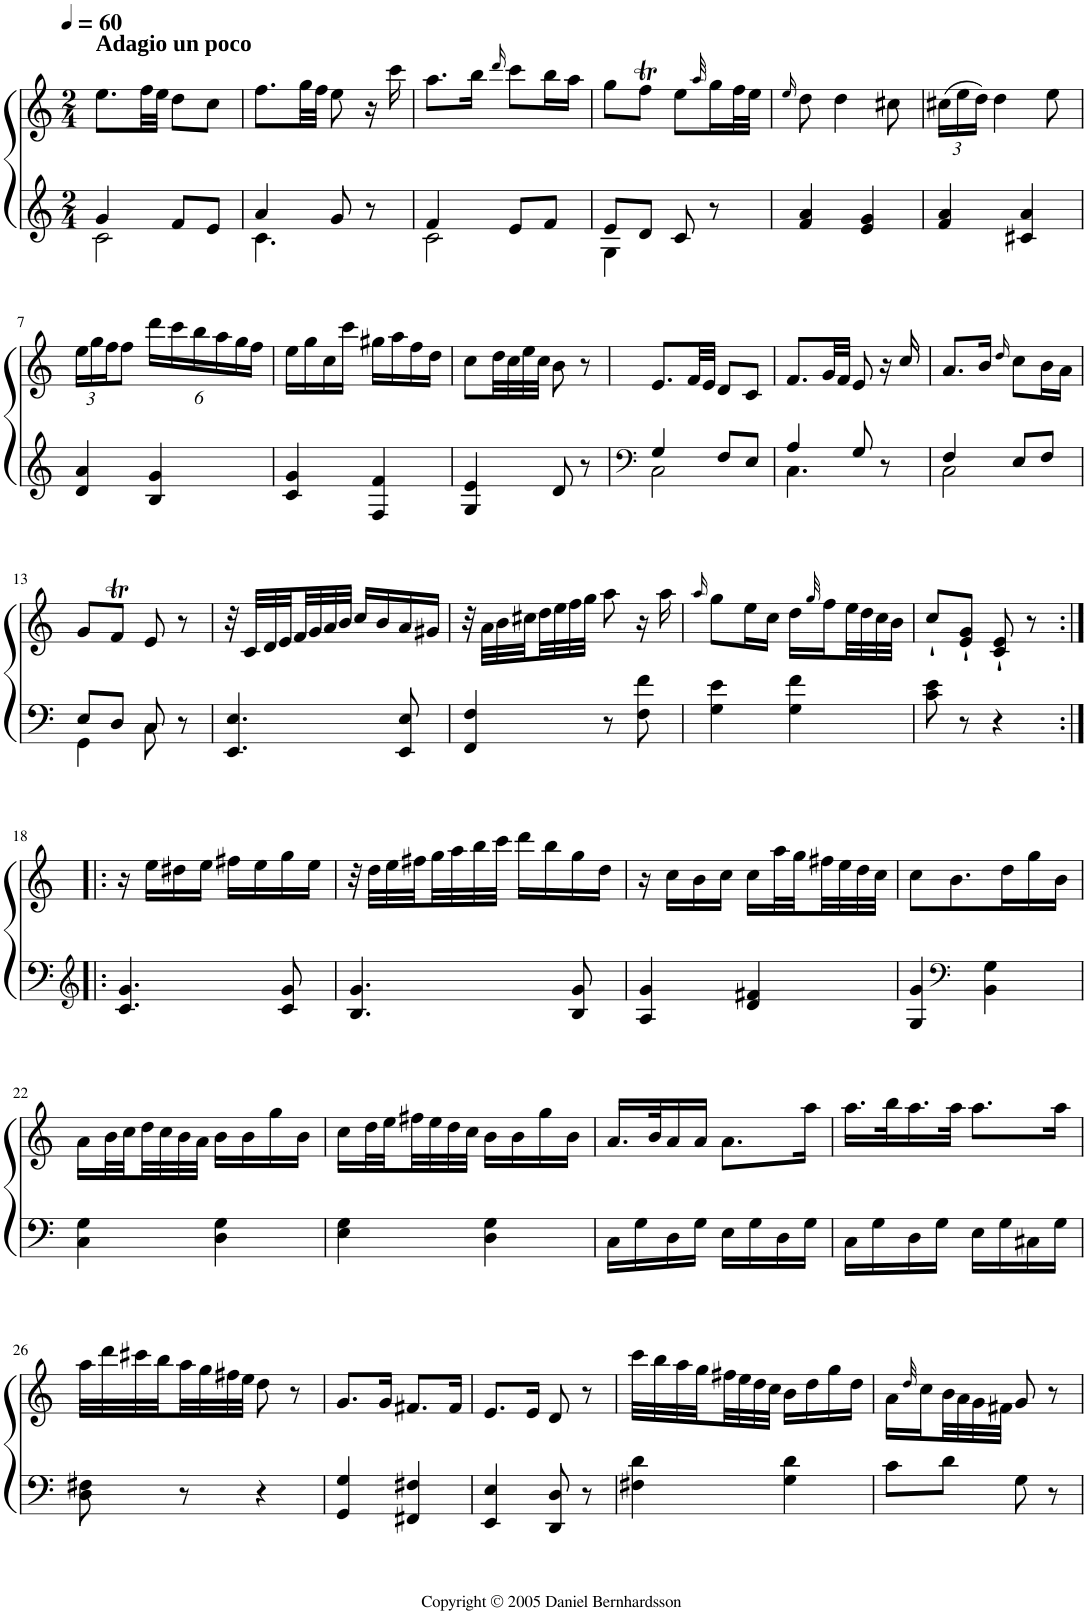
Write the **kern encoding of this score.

**kern	**kern
*part1	*part1
*staff2	*staff1
*I"Piano	*
*I'Pno.	*
*clefG2	*clefG2
*k[]	*k[]
*M2/4	*M2/4
*MM60	*MM60
=1	=1
*^	*
!	!	!LO:TX:a:B:t=Adagio un poco
4g/	2c\	8.ee\L
.	.	32ff\LL
.	.	32ee\JJJ
8f/L	.	8dd\L
8e/J	.	8cc\J
=2	=2	=2
4a/	4.c\	8.ff\L
.	.	32gg\LL
.	.	32ff\JJJ
8g/	.	8ee\
8r	8ryy	16r
.	.	16ccc\
=3	=3	=3
4f/	2c\	8.aa\L
.	.	16bb\Jk
.	.	16qddd/
8e/L	.	8ccc\L
8f/J	.	16bb\L
.	.	16aa\JJ
=4	=4	=4
8e/L	4G\	8gg\L
8d/J	.	8ffT\J
8c/	4ryy	8ee\L
.	.	32qaa/
8r	.	16gg\L
.	.	32ff\L
.	.	32ee\JJJ
*v	*v	*
=5	=5
.	16qee/
4f/ 4a/	8dd\
.	4dd\
4e/ 4g/	.
.	8cc#X\
=6	=6
*	*Xbrackettup
4f/ 4a/	(24cc#X\LL
.	24ee\
.	24dd\JJ)
.	4dd\
4c#X/ 4a/	.
.	8ee\
!!LO:LB:g=z
=7	=7
4d/ 4a/	24ee\LL
.	24gg\
.	24ff\J
.	8ff\J
4B/ 4g/	24ddd\LL
.	24ccc\
.	24bb\
.	24aa\
.	24gg\
.	24ff\JJ
=8	=8
4c/ 4g/	16ee\LL
.	16gg\
.	16cc\
.	16ccc\JJ
4F/ 4f/	16gg#X\LL
.	16aa\
.	16ff\
.	16dd\JJ
=9	=9
4G/ 4e/	8cc\L
.	32dd\LL
.	32cc\
.	32ee\
.	32cc\JJJ
8d/	8b\
8r	8r
=10	=10
*clefF4	*
*^	*
4G/	2C\	8.e/L
.	.	32f/LL
.	.	32e/JJJ
8F/L	.	8d/L
8E/J	.	8c/J
=11	=11	=11
4A/	4.C\	8.f/L
.	.	32g/LL
.	.	32f/JJJ
8G/	.	8e/
8r	8ryy	16r
.	.	16cc/
=12	=12	=12
4F/	2C\	8.a/L
.	.	16b/Jk
.	.	16qdd/
8E/L	.	8cc\L
8F/J	.	16b\L
.	.	16a\JJ
!!LO:LB:g=z
=13	=13	=13
8E/L	4GG\	8g/L
8D/J	.	8fT/J
8C/	8C\	8e/
8r	8ryy	8r
*v	*v	*
=14	=14
4.EE/ 4.E/	32r
.	32c/LLL
.	32d/
.	32e/
.	32f/
.	32g/
.	32a/
.	32b/JJJ
.	16cc/LL
.	16b/
8EE/ 8E/	16a/
.	16g#X/JJ
=15	=15
4FF/ 4F/	32r
.	32a\LLL
.	32b\
.	32cc#X\
.	32dd\
.	32ee\
.	32ff\
.	32gg\JJJ
8r	8aa\
8F\ 8f\	16r
.	16aa\
=16	=16
.	16qaa/
4G\ 4e\	8gg\L
.	16ee\L
.	16cc\JJ
4G\ 4f\	16dd\LL
.	32qgg/
.	16ff\
.	32ee\L
.	32dd\
.	32cc\
.	32b\JJJ
=17	=17
8c\ 8e\	8cc`/L
8r	8e/` 8g/`J
4r	8c/` 8e/`
.	8r
!!LO:LB:g=z
=18:|!|:	=18:|!|:
*clefG2	*
4.c/ 4.g/	16r
.	16ee\LL
.	16dd#X\
.	16ee\JJ
.	16ff#X\LL
.	16ee\
8c/ 8g/	16gg\
.	16ee\JJ
=19	=19
4.B/ 4.g/	32r
.	32dd\LLL
.	32ee\
.	32ff#X\
.	32gg\
.	32aa\
.	32bb\
.	32ccc\JJJ
.	16ddd\LL
.	16bb\
8B/ 8g/	16gg\
.	16dd\JJ
=20	=20
4A/ 4g/	16r
.	16cc\LL
.	16b\
.	16cc\JJ
4d/ 4f#X/	16cc\LL
.	32aa\L
.	32gg\
.	32ff#X\
.	32ee\
.	32dd\
.	32cc\JJJ
=21	=21
4G/ 4g/	8cc\L
*clefF4	*
.	8.b\
4BB\ 4G\	.
.	16dd\L
.	16gg\
.	16b\JJ
!!LO:LB:g=z
=22	=22
4C\ 4G\	16a\LL
.	32b\L
.	32cc\
.	32dd\
.	32cc\
.	32b\
.	32a\JJJ
4D\ 4G\	16b\LL
.	16b\
.	16gg\
.	16b\JJ
=23	=23
4E\ 4G\	16cc\LL
.	32dd\L
.	32ee\
.	32ff#X\
.	32ee\
.	32dd\
.	32cc\JJJ
4D\ 4G\	16b\LL
.	16b\
.	16gg\
.	16b\JJ
=24	=24
16C\LL	16.a/LL
16G\	.
.	32b/K
16D\	16a/
16G\JJ	16a/JJ
16E\LL	8.a\L
16G\	.
16D\	.
16G\JJ	16aa\Jk
=25	=25
16C\LL	16.aa\LL
16G\	.
.	32bb\K
16D\	16.aa\
16G\JJ	.
.	32aa\JJk
16E\LL	8.aa\L
16G\	.
16C#X\	.
16G\JJ	16aa\Jk
!!LO:LB:g=z
=26	=26
8D\ 8F#X\	32aa\LLL
.	32ddd\
.	32ccc#X\
.	32bb\
8r	32aa\
.	32gg\
.	32ff#X\
.	32ee\JJJ
4r	8dd\
.	8r
=27	=27
4GG/ 4G/	8.g/L
.	16g/Jk
4FF#X/ 4F#X/	8.f#X/L
.	16f#/Jk
=28	=28
4EE/ 4E/	8.e/L
.	16e/Jk
8DD/ 8D/	8d/
8r	8r
=29	=29
4F#X\ 4d\	32ccc\LLL
.	32bb\
.	32aa\
.	32gg\
.	32ff#X\
.	32ee\
.	32dd\
.	32cc\JJJ
4G\ 4d\	16b\LL
.	16dd\
.	16gg\
.	16dd\JJ
=30	=30
8c\L	16a\LL
.	32qdd/
.	16cc\
8d\J	32b\L
.	32a\
.	32g\
.	32f#X\JJJ
8G\	8g/
8r	8r
=	=
*-	*-
